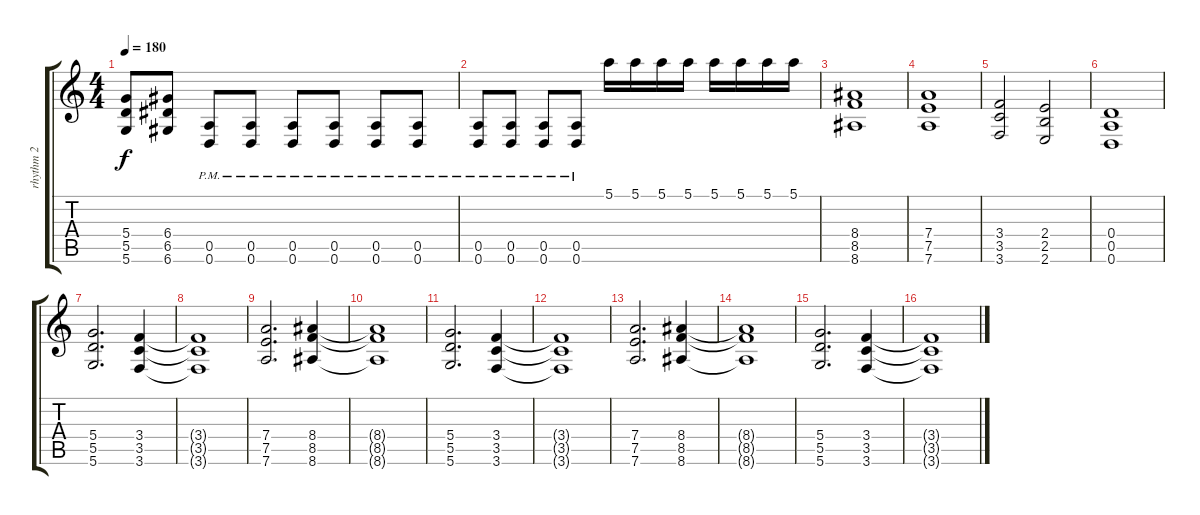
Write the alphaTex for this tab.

\track ("rhythm 2" "rhythm 2") {instrument distortionguitar}
\staff {score tabs}
\tuning (E4 B3 G3 D3 A2 D2) {hide}
\ts (4 4)
\tempo 180
\clef g2
\ks c
(5.4 5.5 5.6).8{dy f} (6.4 6.5 6.6).8 (0.5{pm} 0.6{pm}).8 (0.5{pm} 0.6{pm}).8 (0.5{pm} 0.6{pm}).8 (0.5{pm} 0.6{pm}).8 (0.5{pm} 0.6{pm}).8 (0.5{pm} 0.6{pm}).8 |
(0.5{pm} 0.6{pm}).8 (0.5{pm} 0.6{pm}).8 (0.5{pm} 0.6{pm}).8 (0.5{pm} 0.6{pm}).8 5.1.16 5.1.16 5.1.16 5.1.16 5.1.16 5.1.16 5.1.16 5.1.16 |
(8.4 8.5 8.6).1 |
(7.4 7.5 7.6).1 |
(3.4 3.5 3.6).2 (2.4 2.5 2.6).2 |
(0.4 0.5 0.6).1 |
(5.4 5.5 5.6).2{d} (3.4 3.5 3.6).4 |
(3.4{t} 3.5{t} 3.6{t}).1 |
(7.4 7.5 7.6).2{d} (8.4 8.5 8.6).4 |
(8.4{t} 8.5{t} 8.6{t}).1 |
(5.4 5.5 5.6).2{d} (3.4 3.5 3.6).4 |
(3.4{t} 3.5{t} 3.6{t}).1 |
(7.4 7.5 7.6).2{d} (8.4 8.5 8.6).4 |
(8.4{t} 8.5{t} 8.6{t}).1 |
(5.4 5.5 5.6).2{d} (3.4 3.5 3.6).4 |
(3.4{t} 3.5{t} 3.6{t}).1
